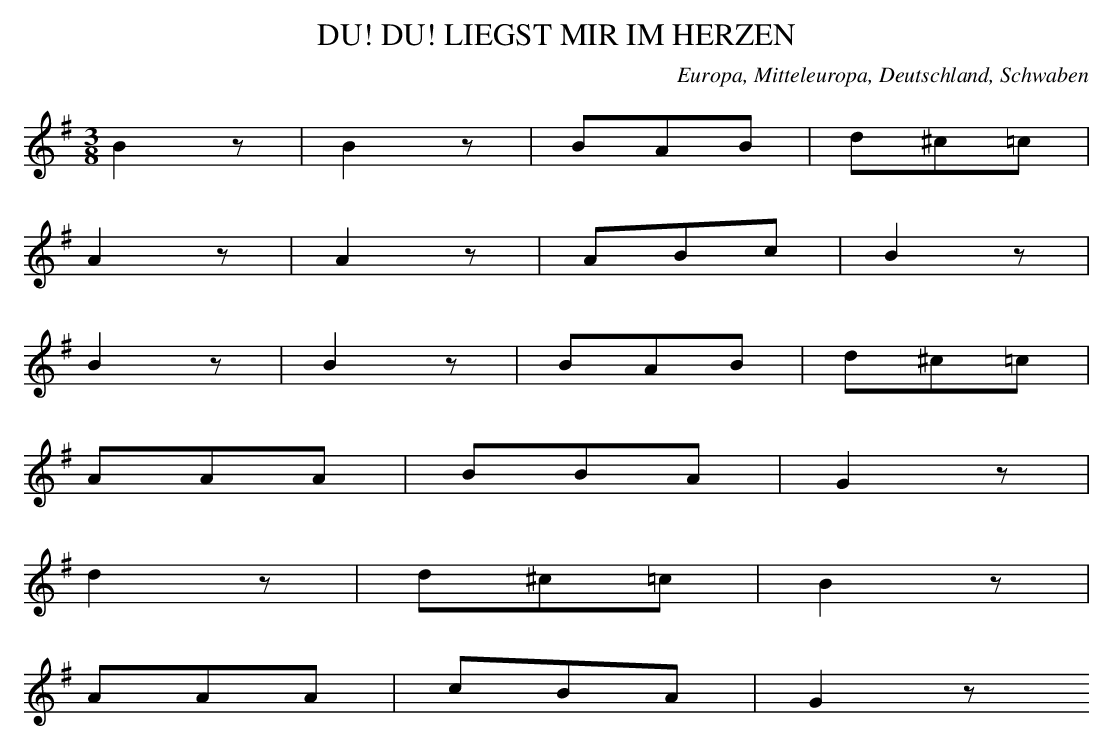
X:1
T: DU! DU! LIEGST MIR IM HERZEN
O: Europa, Mitteleuropa, Deutschland, Schwaben
M: 3/8
L: 1/8
K: G
B2z | B2z | BAB | d^c=c |
A2z | A2z | ABc | B2z |
B2z | B2z | BAB | d^c=c |
AAA | BBA | G2z |
d2z | d^c=c | B2z |
AAA | cBA | G2z
